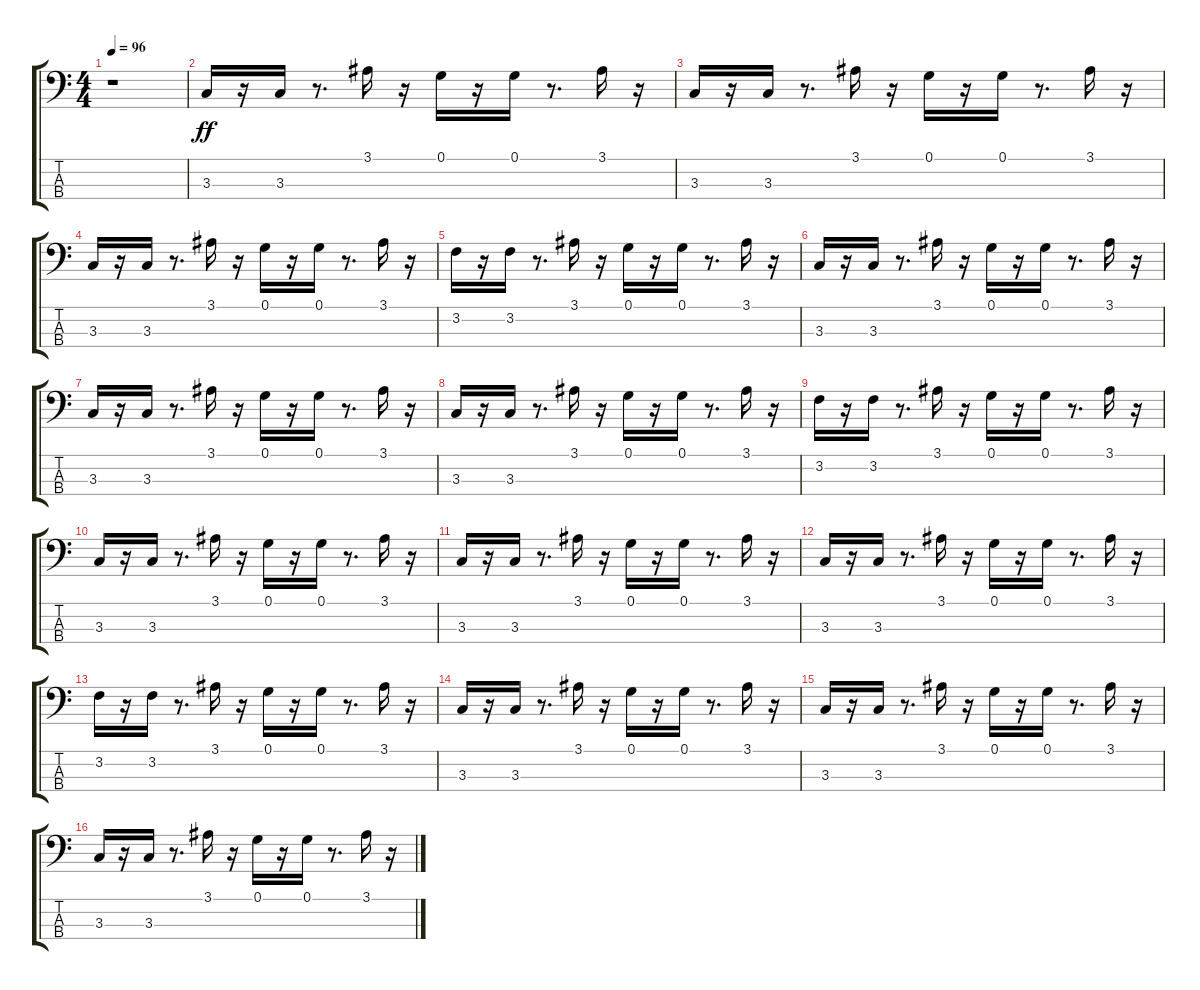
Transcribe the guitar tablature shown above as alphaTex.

\track "" {instrument synthbass2}
\staff {score tabs}
\tuning (G2 D2 A1 E1) {hide}
\ts (4 4)
\tempo 96
\clef f4
\ks c
r.1{dy ff} |
3.3.16{volume 12 balance 8 instrument synthbass2} r.16 3.3.16 r.8{d} 3.1.16 r.16 0.1.16 r.16 0.1.16 r.8{d} 3.1.16 r.16 |
3.3.16 r.16 3.3.16 r.8{d} 3.1.16 r.16 0.1.16 r.16 0.1.16 r.8{d} 3.1.16 r.16 |
3.3.16 r.16 3.3.16 r.8{d} 3.1.16 r.16 0.1.16 r.16 0.1.16 r.8{d} 3.1.16 r.16 |
3.2.16 r.16 3.2.16 r.8{d} 3.1.16 r.16 0.1.16 r.16 0.1.16 r.8{d} 3.1.16 r.16 |
3.3.16 r.16 3.3.16 r.8{d} 3.1.16 r.16 0.1.16 r.16 0.1.16 r.8{d} 3.1.16 r.16 |
3.3.16 r.16 3.3.16 r.8{d} 3.1.16 r.16 0.1.16 r.16 0.1.16 r.8{d} 3.1.16 r.16 |
3.3.16 r.16 3.3.16 r.8{d} 3.1.16 r.16 0.1.16 r.16 0.1.16 r.8{d} 3.1.16 r.16 |
3.2.16 r.16 3.2.16 r.8{d} 3.1.16 r.16 0.1.16 r.16 0.1.16 r.8{d} 3.1.16 r.16 |
3.3.16 r.16 3.3.16 r.8{d} 3.1.16 r.16 0.1.16 r.16 0.1.16 r.8{d} 3.1.16 r.16 |
3.3.16 r.16 3.3.16 r.8{d} 3.1.16 r.16 0.1.16 r.16 0.1.16 r.8{d} 3.1.16 r.16 |
3.3.16 r.16 3.3.16 r.8{d} 3.1.16 r.16 0.1.16 r.16 0.1.16 r.8{d} 3.1.16 r.16 |
3.2.16 r.16 3.2.16 r.8{d} 3.1.16 r.16 0.1.16 r.16 0.1.16 r.8{d} 3.1.16 r.16 |
3.3.16 r.16 3.3.16 r.8{d} 3.1.16 r.16 0.1.16 r.16 0.1.16 r.8{d} 3.1.16 r.16 |
3.3.16 r.16 3.3.16 r.8{d} 3.1.16 r.16 0.1.16 r.16 0.1.16 r.8{d} 3.1.16 r.16 |
3.3.16 r.16 3.3.16 r.8{d} 3.1.16 r.16 0.1.16 r.16 0.1.16 r.8{d} 3.1.16 r.16
